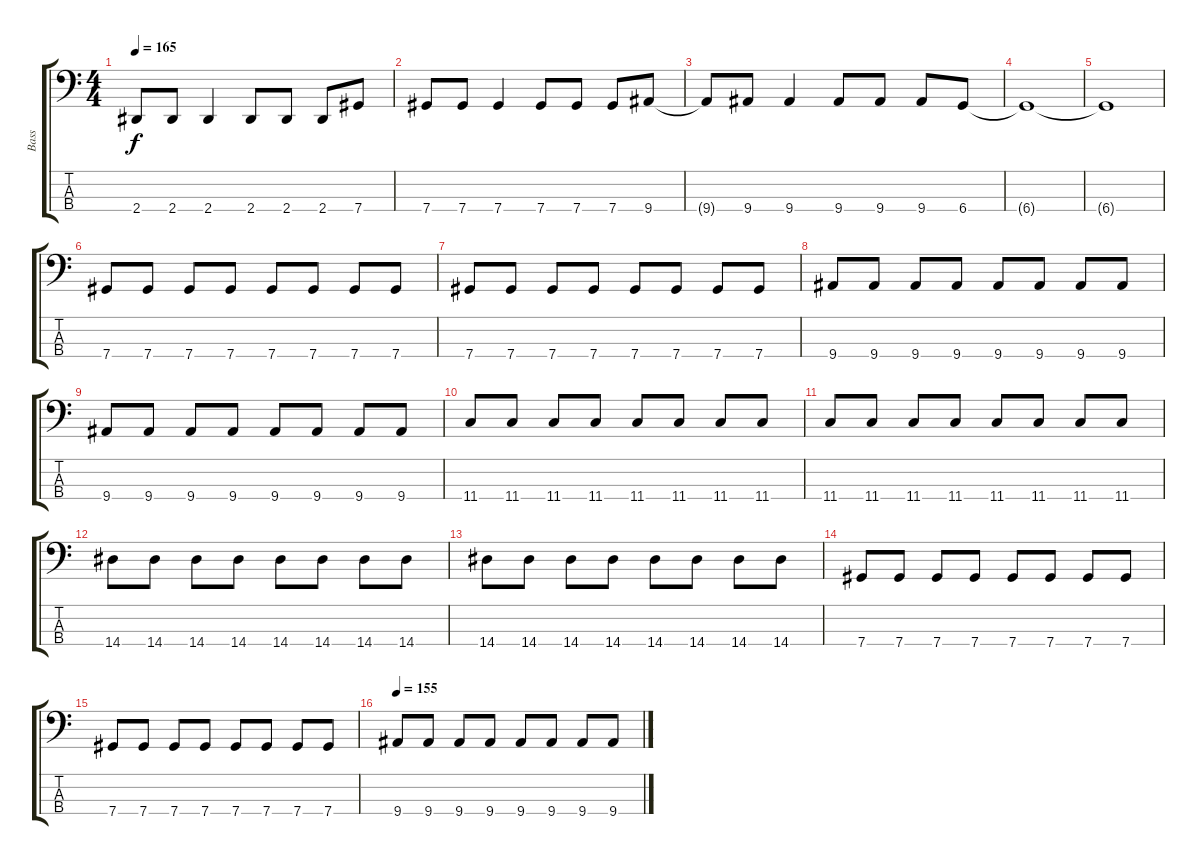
\track ("Bass" "Bass") {instrument electricbassfinger}
\staff {score tabs}
\tuning (E2 B1 Gb1 Db1) {hide}
\ts (4 4)
\tempo 165
\clef f4
\ks c
2.4{t}.8{dy f} 2.4.8 2.4.4 2.4.8 2.4.8 2.4.8 7.4.8 |
7.4.8 7.4.8 7.4.4 7.4.8 7.4.8 7.4.8 9.4.8 |
9.4{t}.8 9.4.8 9.4.4 9.4.8 9.4.8 9.4.8 6.4.8 |
6.4{t}.1 |
6.4{t}.1 |
7.4.8 7.4.8 7.4.8 7.4.8 7.4.8 7.4.8 7.4.8 7.4.8 |
7.4.8 7.4.8 7.4.8 7.4.8 7.4.8 7.4.8 7.4.8 7.4.8 |
9.4.8 9.4.8 9.4.8 9.4.8 9.4.8 9.4.8 9.4.8 9.4.8 |
9.4.8 9.4.8 9.4.8 9.4.8 9.4.8 9.4.8 9.4.8 9.4.8 |
11.4.8 11.4.8 11.4.8 11.4.8 11.4.8 11.4.8 11.4.8 11.4.8 |
11.4.8 11.4.8 11.4.8 11.4.8 11.4.8 11.4.8 11.4.8 11.4.8 |
14.4.8 14.4.8 14.4.8 14.4.8 14.4.8 14.4.8 14.4.8 14.4.8 |
14.4.8 14.4.8 14.4.8 14.4.8 14.4.8 14.4.8 14.4.8 14.4.8 |
7.4.8 7.4.8 7.4.8 7.4.8 7.4.8 7.4.8 7.4.8 7.4.8 |
7.4.8 7.4.8 7.4.8 7.4.8 7.4.8 7.4.8 7.4.8 7.4.8 |
\tempo 155
9.4.8 9.4.8 9.4.8 9.4.8 9.4.8 9.4.8 9.4.8 9.4.8
